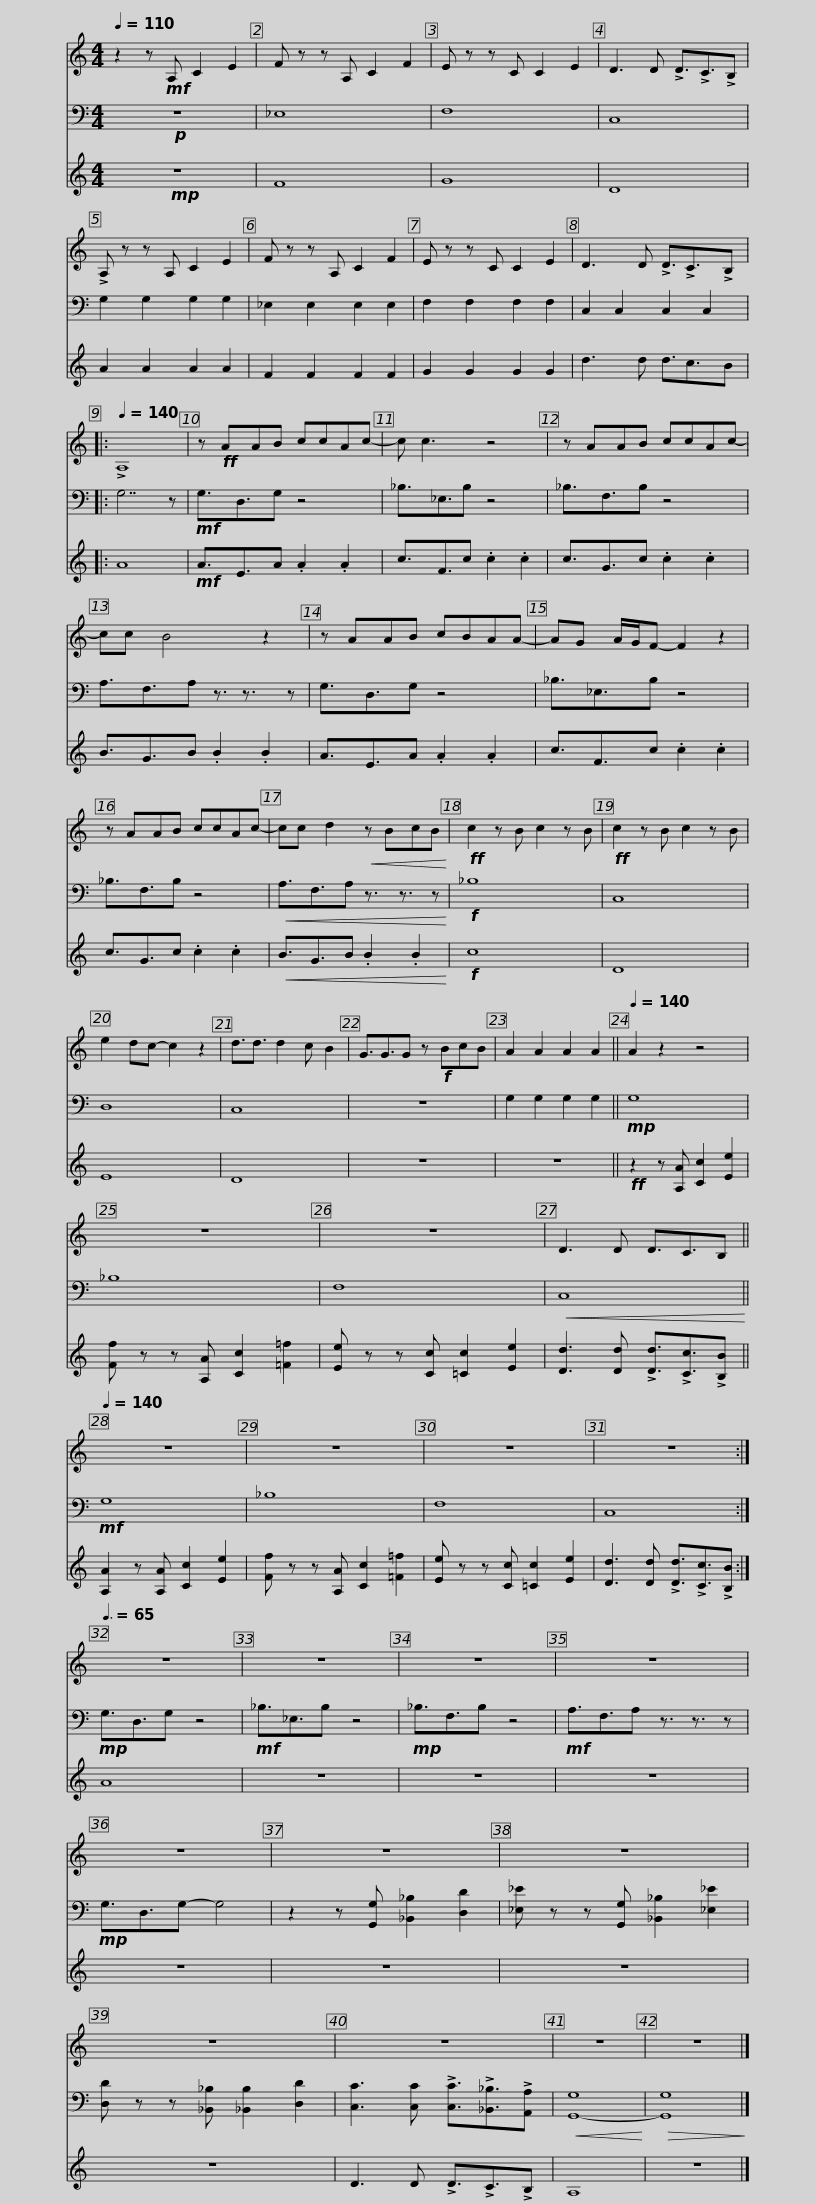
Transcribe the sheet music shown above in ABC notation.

X:1
%%score 1 2 3
L:1/8
Q:1/4=110
M:4/4
I:linebreak $
K:C
V:1 treble transpose=-2
V:2 bass
V:3 treble transpose=-14
V:1
[K:C] z2 z!mf! A, C2 E2 | F z z A, C2 F2 | E z z C C2 E2 | D3 D !>!D3/2!>!C3/2!>!B, | !>!A, z z A, C2 E2 |$ %5
 F z z A, C2 F2 | E z z C C2 E2 | D3 D !>!D3/2!>!C3/2!>!B, |:[Q:1/4=140] !>!A,8 | z!ff! AAB ccAc- | %10
 c c3 z4 |$ z AAB ccAc- | cc B4 z2 | z AAB cBAA- | AG A/G/F- F2 z2 |$ %15
 z AAB ccAc- | cc d2!<(! z BcB!<)! |!ff! c2 z B c2 z B |!ff! c2 z B c2 z B | e2 dc- c2 z2 |$ %20
 d3/2d3/2 d2 c B2 | G3/2G3/2G z!f! BcB | A2 A2 A2 A2 ||[Q:1/4=140] A2 z2 z4 | z8 | %25
 z8 |$ D3 D D3/2C3/2B, ||[Q:1/4=140] z8 | z8 | z8 | %30
 z8 :|[Q:3/8=65] z8 |$ z8 | z8 | z8 | %35
 z8 | z8 | z8 |$ z8 | z8 | %40
 z8 | z8 |] %42
V:2
!p! z8 | _E,8 | F,8 | C,8 | G,2 G,2 G,2 G,2 |$ %5
 _E,2 E,2 E,2 E,2 | F,2 F,2 F,2 F,2 | C,2 C,2 C,2 C,2 |: G,7 z |!mf! G,3/2D,3/2G, z4 | %10
 _B,3/2_E,3/2B, z4 |$ _B,3/2F,3/2B, z4 | A,3/2F,3/2A, z3/2 z3/2 z | G,3/2D,3/2G, z4 | _B,3/2_E,3/2B, z4 |$ %15
 _B,3/2F,3/2B, z4 |!<(! A,3/2F,3/2A, z3/2 z3/2 z!<)! |!f! _B,8 | C,8 | D,8 |$ %20
 C,8 | z8 | G,2 G,2 G,2 G,2 ||!mp! G,8 | _B,8 | %25
 F,8 |$!<(! C,8!<)! ||!mf! G,8 | _B,8 | F,8 | %30
 C,8 :|!mp! G,3/2D,3/2G, z4 |$!mf! _B,3/2_E,3/2B, z4 |!mp! _B,3/2F,3/2B, z4 |!mf! A,3/2F,3/2A, z3/2 z3/2 z | %35
!mp! G,3/2D,3/2G,- G,4 | z2 z [G,,G,] [_B,,_B,]2 [D,D]2 | [_E,_E] z z [G,,G,] [_B,,_B,]2 [_E,_E]2 |$ [D,D] z z [_B,,_B,] [_B,,B,]2 [D,D]2 | [C,C]3 [C,C] !>![C,C]3/2!>![_B,,_B,]3/2!>![A,,A,] | %40
!<(! [G,,-G,]8!<)! |!>(! [G,,G,]8!>)! |] %42
V:3
!mp! z8 | F8 | G8 | D8 | A2 A2 A2 A2 |$ %5
 F2 F2 F2 F2 | G2 G2 G2 G2 | d3 d d3/2c3/2B |: A8 |!mf! A3/2E3/2A .A2 .A2 | %10
 c3/2F3/2c .c2 .c2 |$ c3/2G3/2c .c2 .c2 | B3/2G3/2B .B2 .B2 | A3/2E3/2A .A2 .A2 | c3/2F3/2c .c2 .c2 |$ %15
 c3/2G3/2c .c2 .c2 |!<(! B3/2G3/2B .B2 .B2!<)! |!f! c8 | D8 | E8 |$ %20
 D8 | z8 | z8 ||!ff! z2 z [A,A] [Cc]2 [Ee]2 | [Ff] z z [A,A] [Cc]2 [=F=f]2 | %25
 [Ee] z z [Cc] [=Cc]2 [Ee]2 |$ [Dd]3 [Dd] !>![Dd]3/2!>![Cc]3/2!>![B,B] || [A,A]2 z [A,A] [Cc]2 [Ee]2 | [Ff] z z [A,A] [Cc]2 [=F=f]2 | [Ee] z z [Cc] [=Cc]2 [Ee]2 | %30
 [Dd]3 [Dd] !>![Dd]3/2!>![Cc]3/2!>![B,B] :| A8 |$ z8 | z8 | z8 | %35
 z8 | z8 | z8 |$ z8 | D3 D !>!D3/2!>!C3/2!>!B, | %40
 A,8 | z8 |] %42
